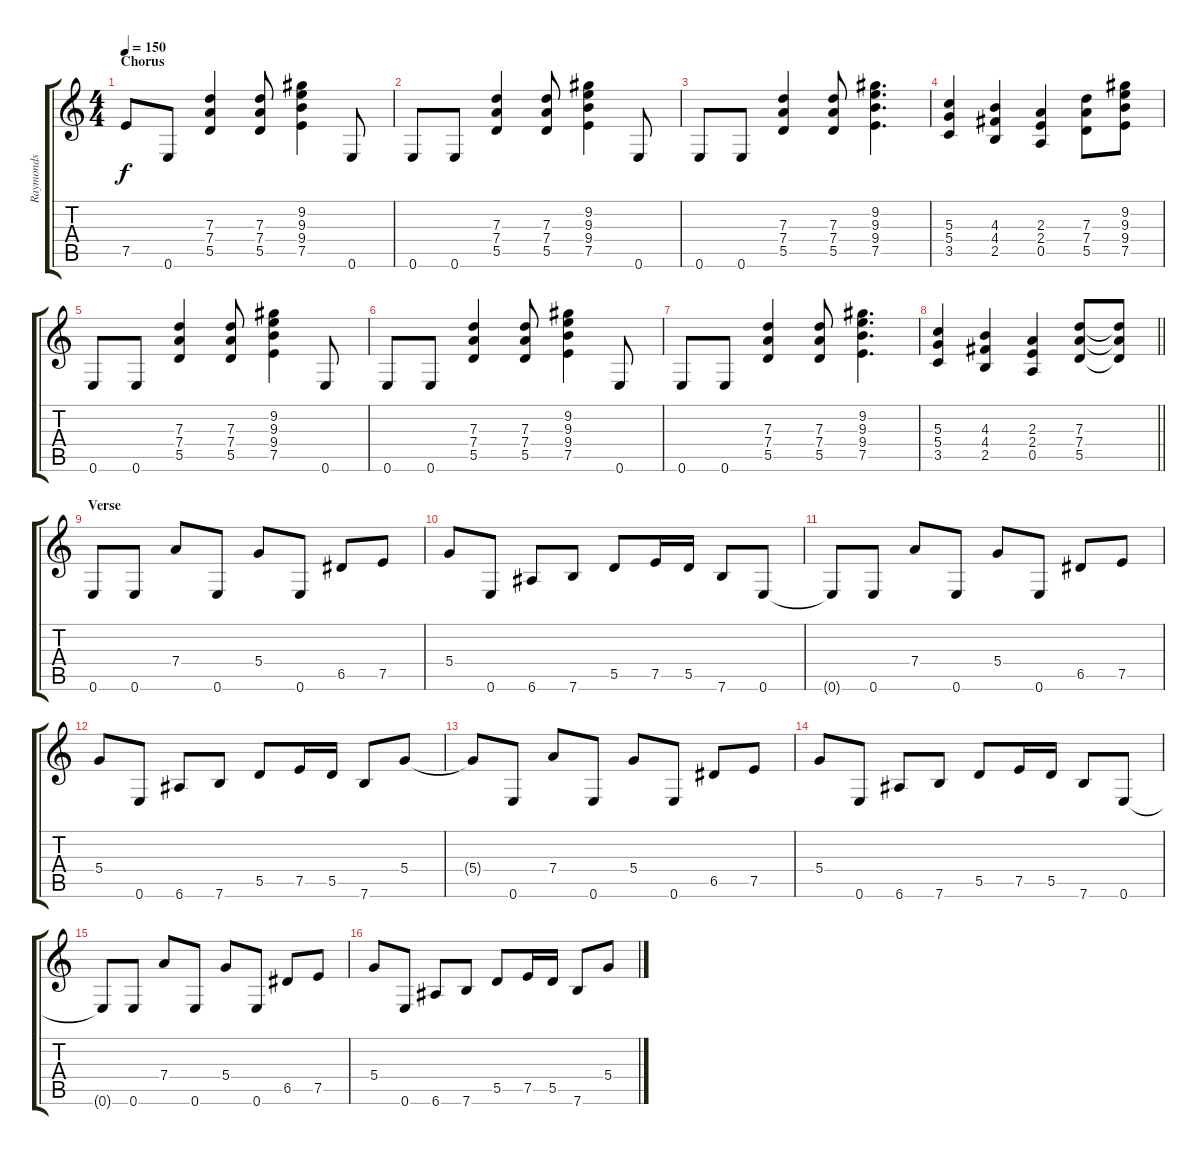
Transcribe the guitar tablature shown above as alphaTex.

\track ("Raymonds" "Raymonds") {instrument distortionguitar}
\staff {score tabs}
\tuning (E4 B3 G3 D3 A2 E2) {hide}
\ts (4 4)
\section ("" "Chorus")
\tempo 150
\clef g2
\ks c
7.5{t}.8{dy f} 0.6.8 (7.3 7.4 5.5).4 (7.3 7.4 5.5).8 (9.2 9.3 9.4 7.5).4 0.6.8 |
0.6.8 0.6.8 (7.3 7.4 5.5).4 (7.3 7.4 5.5).8 (9.2 9.3 9.4 7.5).4 0.6.8 |
0.6.8 0.6.8 (7.3 7.4 5.5).4 (7.3 7.4 5.5).8 (9.2 9.3 9.4 7.5).4{d} |
(5.3 5.4 3.5).4 (4.3 4.4 2.5).4 (2.3 2.4 0.5).4 (7.3 7.4 5.5).8 (9.2 9.3 9.4 7.5).8 |
0.6.8 0.6.8 (7.3 7.4 5.5).4 (7.3 7.4 5.5).8 (9.2 9.3 9.4 7.5).4 0.6.8 |
0.6.8 0.6.8 (7.3 7.4 5.5).4 (7.3 7.4 5.5).8 (9.2 9.3 9.4 7.5).4 0.6.8 |
0.6.8 0.6.8 (7.3 7.4 5.5).4 (7.3 7.4 5.5).8 (9.2 9.3 9.4 7.5).4{d} |
\barLineRight lightlight
(5.3 5.4 3.5).4 (4.3 4.4 2.5).4 (2.3 2.4 0.5).4 (7.3 7.4 5.5).8 (7.3{t} 7.4{t} 5.5{t}).8 |
\section ("" "Verse")
0.6.8 0.6.8 7.4.8 0.6.8 5.4.8 0.6.8 6.5.8 7.5.8 |
5.4.8 0.6.8 6.6.8 7.6.8 5.5.8 7.5.16 5.5.16 7.6.8 0.6.8 |
0.6{t}.8 0.6.8 7.4.8 0.6.8 5.4.8 0.6.8 6.5.8 7.5.8 |
5.4.8 0.6.8 6.6.8 7.6.8 5.5.8 7.5.16 5.5.16 7.6.8 5.4.8 |
5.4{t}.8 0.6.8 7.4.8 0.6.8 5.4.8 0.6.8 6.5.8 7.5.8 |
5.4.8 0.6.8 6.6.8 7.6.8 5.5.8 7.5.16 5.5.16 7.6.8 0.6.8 |
0.6{t}.8 0.6.8 7.4.8 0.6.8 5.4.8 0.6.8 6.5.8 7.5.8 |
5.4.8 0.6.8 6.6.8 7.6.8 5.5.8 7.5.16 5.5.16 7.6.8 5.4.8
